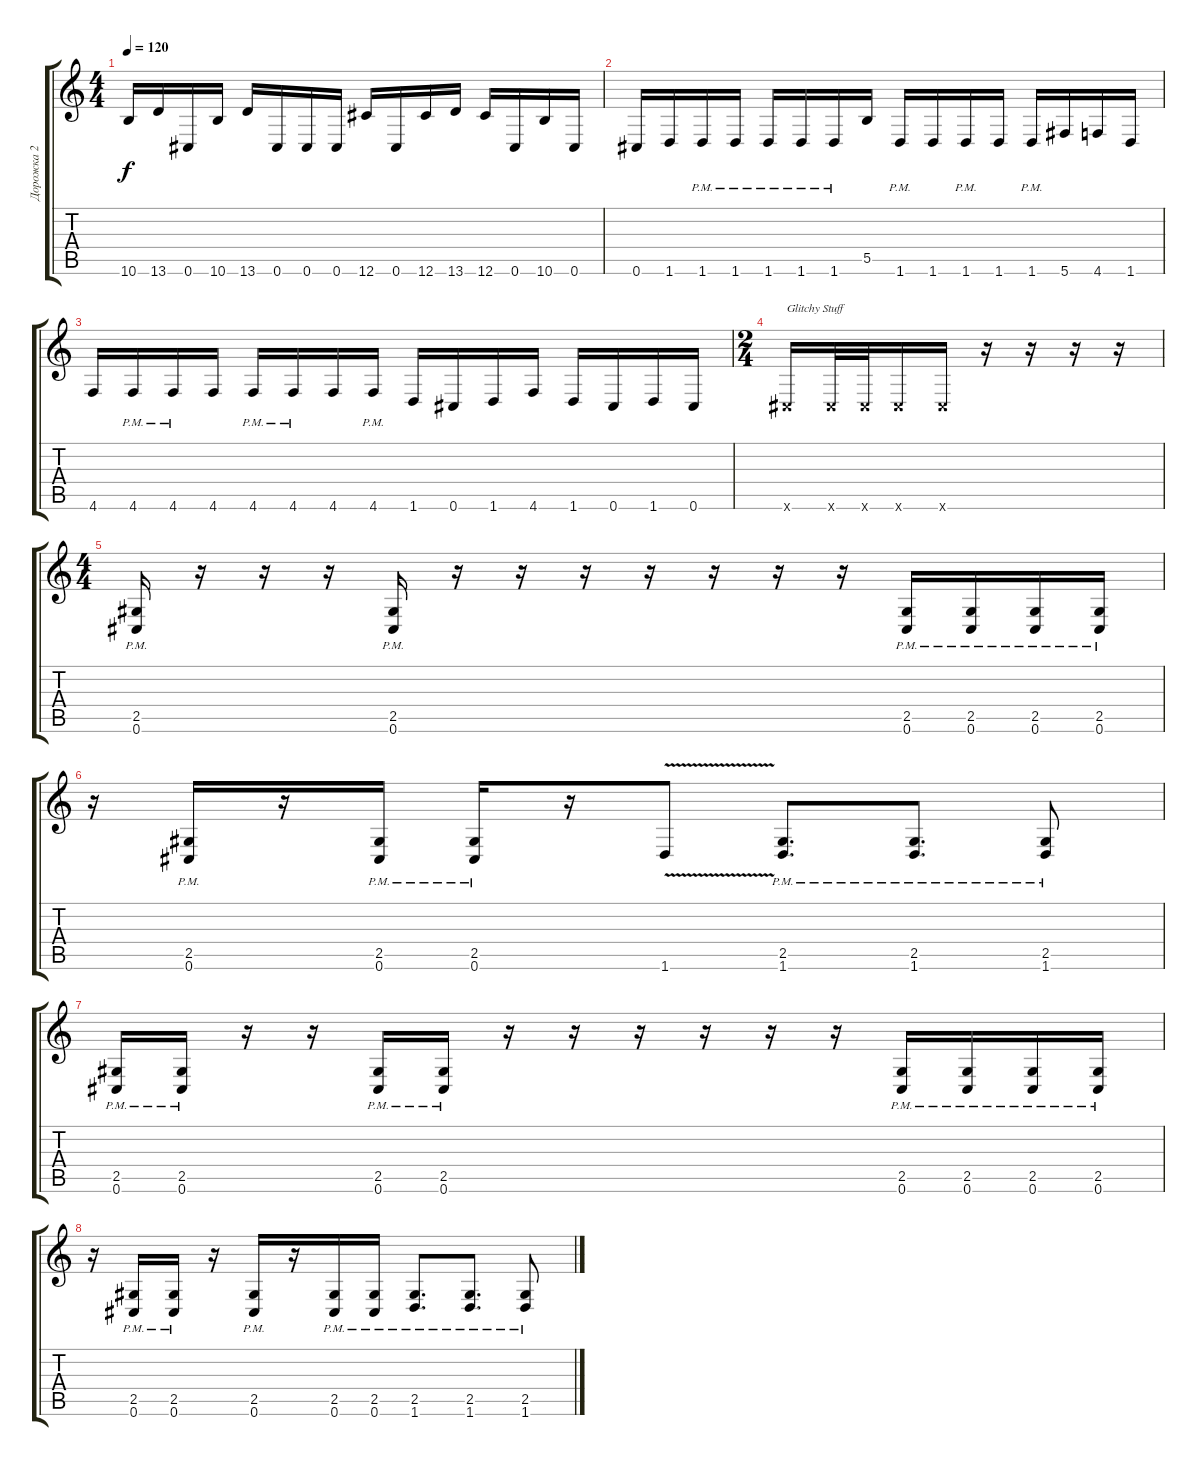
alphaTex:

\track ("Дорожка 2" "Дорожка 2") {instrument distortionguitar}
\staff {score tabs}
\tuning (Db4 Ab3 E3 B2 Gb2 Db2) {hide}
\ts (4 4)
\tempo 120
\clef g2
\ks c
10.6.16{dy f} 13.6.16 0.6.16 10.6.16 13.6.16 0.6.16 0.6.16 0.6.16 12.6.16 0.6.16 12.6.16 13.6.16 12.6.16 0.6.16 10.6.16 0.6.16 |
0.6.16 1.6.16 1.6{pm}.16 1.6{pm}.16 1.6{pm}.16 1.6{pm}.16 1.6{pm}.16 5.5.16 1.6{pm}.16 1.6.16 1.6{pm}.16 1.6.16 1.6{pm}.16 5.6.16 4.6.16 1.6.16 |
4.6.16 4.6{pm}.16 4.6{pm}.16 4.6.16 4.6{pm}.16 4.6{pm}.16 4.6.16 4.6{pm}.16 1.6.16 0.6.16 1.6.16 4.6.16 1.6.16 0.6.16 1.6.16 0.6.16 |
\ts (2 4)
0.6{x}.16{txt "Glitchy Stuff"} 0.6{x}.32 0.6{x}.32 0.6{x}.16 0.6{x}.16 r.16 r.16 r.16 r.16 |
\ts (4 4)
(2.5{pm} 0.6{pm}).16 r.16 r.16 r.16 (2.5{pm} 0.6{pm}).16 r.16 r.16 r.16 r.16 r.16 r.16 r.16 (2.5{pm} 0.6{pm}).16 (2.5{pm} 0.6{pm}).16 (2.5{pm} 0.6{pm}).16 (2.5{pm} 0.6{pm}).16 |
r.16 (2.5{pm} 0.6{pm}).16 r.16 (2.5{pm} 0.6{pm}).16 (2.5{pm} 0.6{pm}).16 r.16 1.6{v}.8 (2.5{pm} 1.6{pm}).8{d} (2.5{pm} 1.6{pm}).8{d} (2.5{pm} 1.6{pm}).8 |
(2.5{pm} 0.6{pm}).16 (2.5{pm} 0.6{pm}).16 r.16 r.16 (2.5{pm} 0.6{pm}).16 (2.5{pm} 0.6{pm}).16 r.16 r.16 r.16 r.16 r.16 r.16 (2.5{pm} 0.6{pm}).16 (2.5{pm} 0.6{pm}).16 (2.5{pm} 0.6{pm}).16 (2.5{pm} 0.6{pm}).16 |
r.16 (2.5{pm} 0.6{pm}).16 (2.5{pm} 0.6{pm}).16 r.16 (2.5{pm} 0.6{pm}).16 r.16 (2.5{pm} 0.6{pm}).16 (2.5{pm} 0.6{pm}).16 (2.5{pm} 1.6{pm}).8{d} (2.5{pm} 1.6{pm}).8{d} (2.5{pm} 1.6{pm}).8
